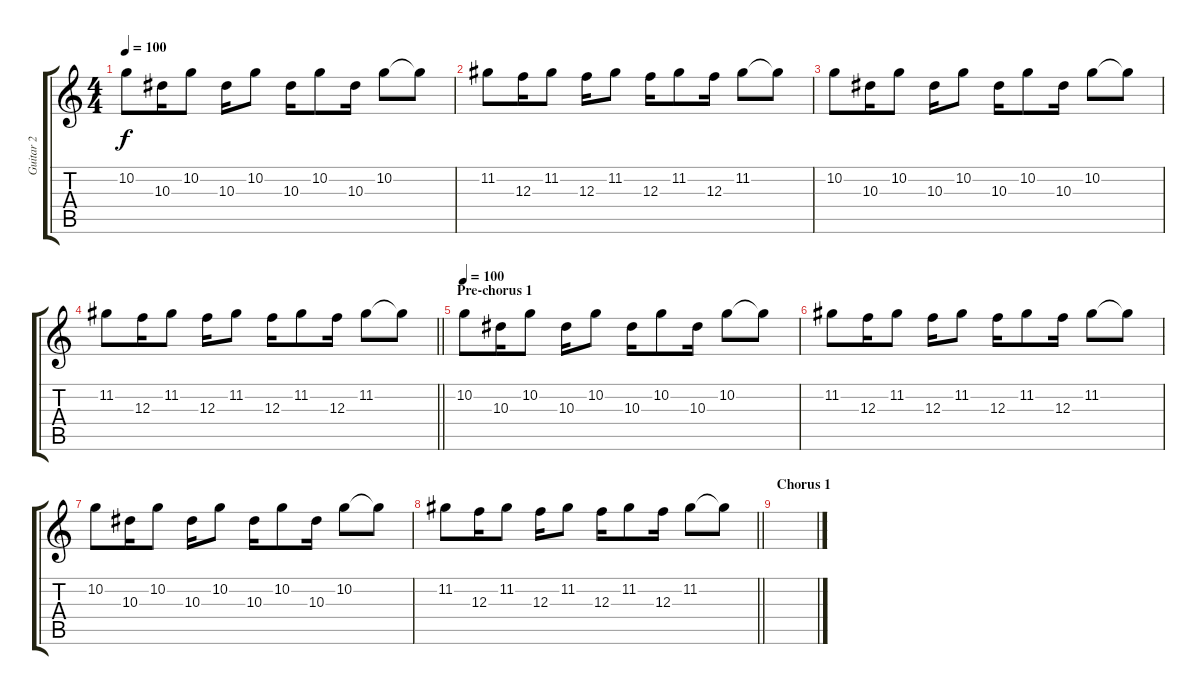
\track ("Guitar 2" "Guitar 2") {instrument distortionguitar}
\staff {score tabs}
\tuning (D4 A3 F3 C3 G2 C2) {hide}
\ts (4 4)
\tempo 100
\clef g2
\ks c
10.2.8{dy f} 10.3.16 10.2.8 10.3.16 10.2.8 10.3.16 10.2.8 10.3.16 10.2.8 10.2{t}.8 |
11.2.8 12.3.16 11.2.8 12.3.16 11.2.8 12.3.16 11.2.8 12.3.16 11.2.8 11.2{t}.8 |
10.2.8 10.3.16 10.2.8 10.3.16 10.2.8 10.3.16 10.2.8 10.3.16 10.2.8 10.2{t}.8 |
\barLineRight lightlight
11.2.8 12.3.16 11.2.8 12.3.16 11.2.8 12.3.16 11.2.8 12.3.16 11.2.8 11.2{t}.8 |
\section ("" "Pre-chorus 1")
\tempo 100
10.2.8 10.3.16 10.2.8 10.3.16 10.2.8 10.3.16 10.2.8 10.3.16 10.2.8 10.2{t}.8 |
11.2.8 12.3.16 11.2.8 12.3.16 11.2.8 12.3.16 11.2.8 12.3.16 11.2.8 11.2{t}.8 |
10.2.8 10.3.16 10.2.8 10.3.16 10.2.8 10.3.16 10.2.8 10.3.16 10.2.8 10.2{t}.8 |
\barLineRight lightlight
11.2.8 12.3.16 11.2.8 12.3.16 11.2.8 12.3.16 11.2.8 12.3.16 11.2.8 11.2{t}.8 |
\section ("" "Chorus 1")
